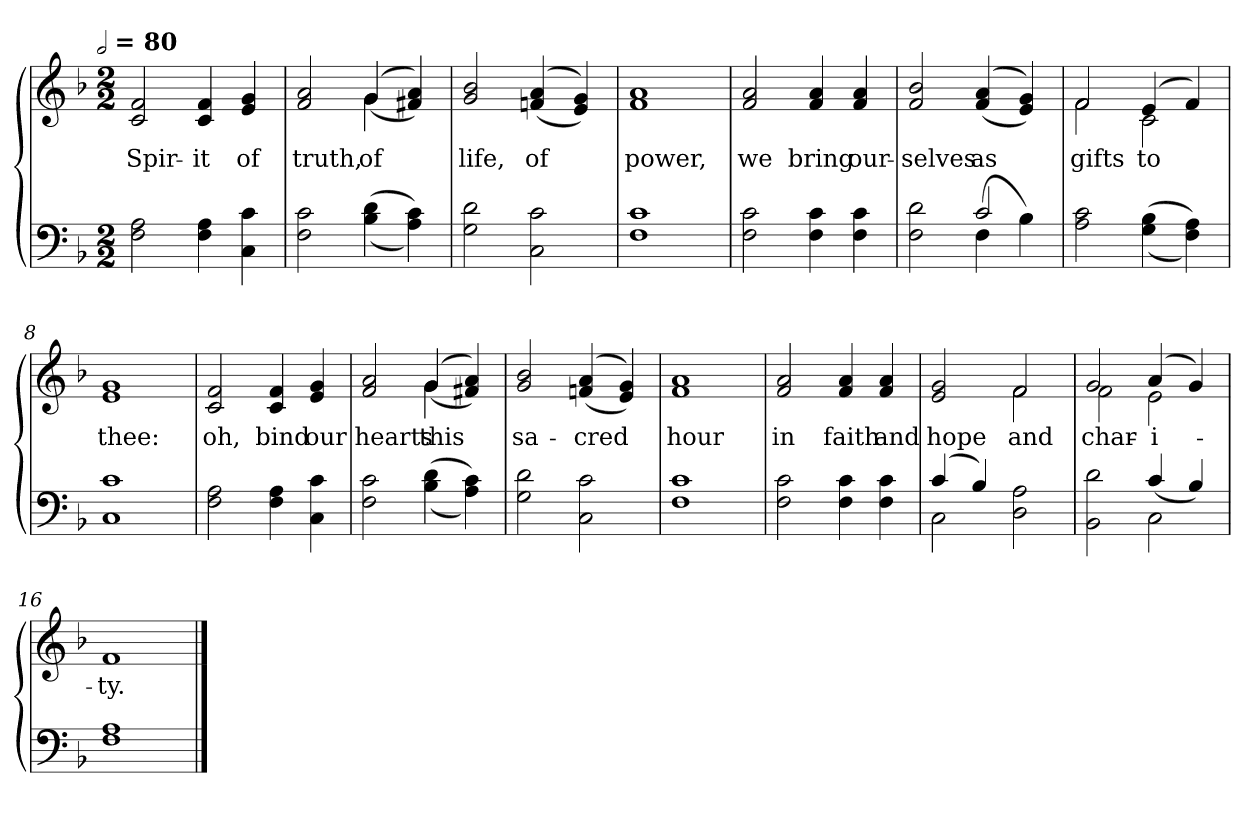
**kern	**kern	**text
*part1	*part1	*part1
*staff2	*staff1	*staff1
*clefF4	*clefG2	*
*k[b-]	*k[b-]	*
!!LO:TX:omd:t=[half] = 80
*M2/2	*M2/2	*
*MM160	*MM160	*
=1	=1	=1
2F\ 2A\	2c/ 2f/	Spir-
4F\ 4A\	4c/ 4f/	-it
4C\ 4c\	4e/ 4g/	of
=2	=2	=2
*	*^	*
2F\ 2c\	2f/ 2a/	2ryy	truth,
(<(>4B-\ 4d\	(>(<4g/	4g\	of
4A\ 4c\))	4f#X/ 4a/))	4ryy	.
*	*v	*v	*
=3	=3	=3
2G\ 2d\	2g/ 2b-/	life,
2C\ 2c\	(<(>4fn/ 4a/	of
.	4e/ 4g/))	.
=4	=4	=4
*^	*	*
1c	1F	1f 1a	power,
*v	*v	*	*
=5	=5	=5
2F\ 2c\	2f/ 2a/	we
4F\ 4c\	4f/ 4a/	bring
4F\ 4c\	4f/ 4a/	our-
!!LO:LB:g=z
=6	=6	=6
*^	*	*
2F\ 2d\	2ryy	2f/ 2b-/	-selves
(<4F\	2c/	(<(>4f/ 4a/	as
4B-\)	.	4e/ 4g/))	.
*v	*v	*	*
=7	=7	=7
*	*^	*
2A\ 2c\	2f/	2f\	gifts
(<(>4G\ 4B-\	(>4e/	2c\	to
4F\ 4A\))	4f/)	.	.
*	*v	*v	*
=8	=8	=8
*^	*	*
1c	1C	1e 1g	thee:
*v	*v	*	*
=9	=9	=9
2F\ 2A\	2c/ 2f/	oh,
4F\ 4A\	4c/ 4f/	bind
4C\ 4c\	4e/ 4g/	our
=10	=10	=10
*	*^	*
2F\ 2c\	2f/ 2a/	2ryy	hearts
(<(>4B-\ 4d\	(<(>4g/	4g\	this
4A\ 4c\))	4f#X/ 4a/))	4ryy	.
*	*v	*v	*
!!LO:LB:g=z
=11	=11	=11
2G\ 2d\	2g/ 2b-/	sa-
2C\ 2c\	(<(>4fn/ 4a/	-cred
.	4e/ 4g/))	.
=12	=12	=12
*^	*	*
1c	1F	1f 1a	hour
*v	*v	*	*
=13	=13	=13
2F\ 2c\	2f/ 2a/	in
4F\ 4c\	4f/ 4a/	faith
4F\ 4c\	4f/ 4a/	and
=14	=14	=14
*^	*^	*
(>4c/	2C\	2e/ 2g/	2ryy	hope
4B-/)	.	.	.	.
2ryy	2D\ 2A\	2f/	2f\	and
=15	=15	=15	=15	=15
2BB-\ 2d\	2ryy	2g/	2f	char-
2C\	(>4c/	(>4a/	2e\	-i-
.	4B-/)	4g/)	.	.
*v	*v	*	*	*
*	*v	*v	*
=16	=16	=16
1F 1A	1f	-ty.
==	==	==
*-	*-	*-
